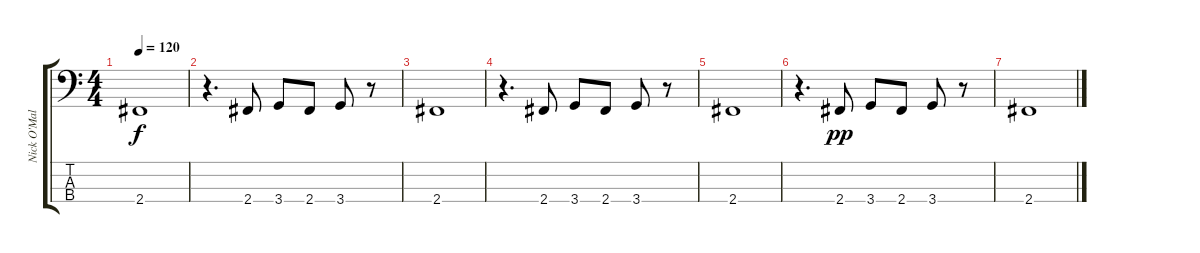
\track ("Nick O'Malley" "Nick O'Mal") {instrument electricbassfinger}
\staff {score tabs}
\tuning (G2 D2 A1 E1) {hide}
\ts (4 4)
\tempo 120
\clef f4
\ks c
2.4.1{dy f} |
r.4{d} 2.4.8 3.4.8 2.4.8 3.4.8 r.8 |
2.4.1 |
r.4{d} 2.4.8 3.4.8 2.4.8 3.4.8 r.8 |
2.4.1 |
r.4{d} 2.4.8{dy pp} 3.4.8 2.4.8 3.4.8 r.8 |
2.4.1
